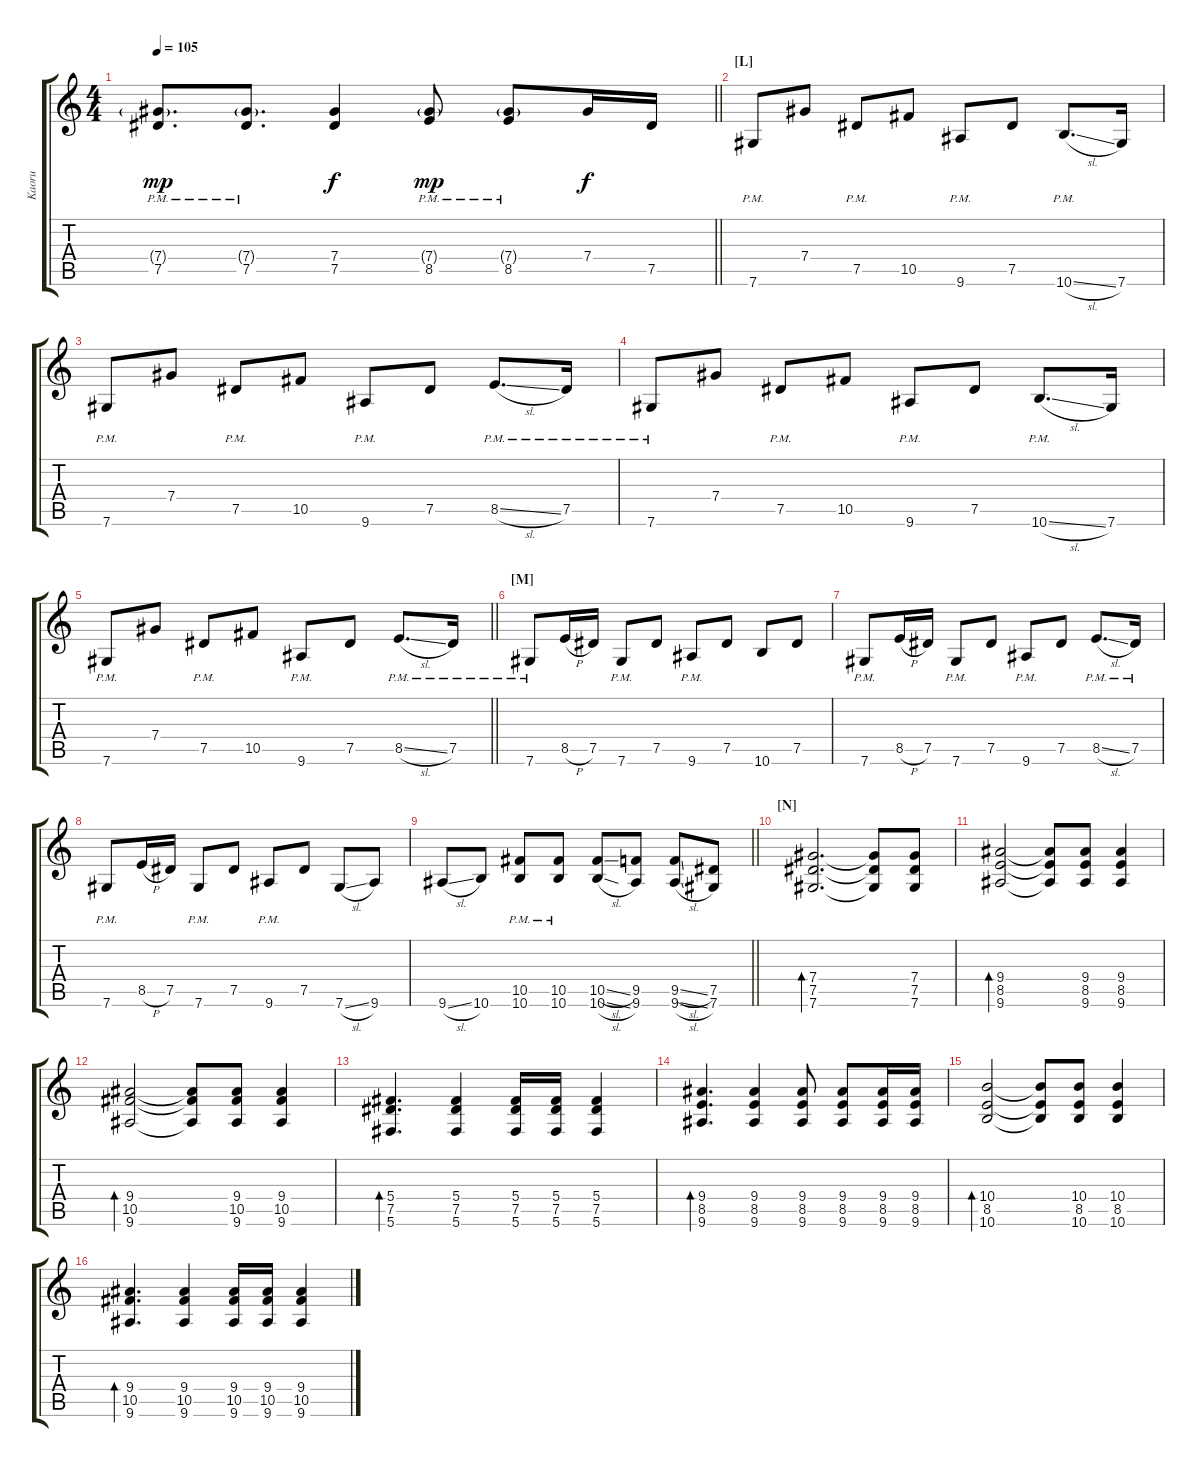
\track ("Kaoru" "Kaoru") {instrument acousticguitarsteel}
\staff {score tabs}
\tuning (Eb4 Bb3 Gb3 Db3 Ab2 Db2) {hide}
\ts (4 4)
\tempo 105
\clef g2
\barLineRight lightlight
\ks c
(7.4{g pm} 7.5{pm}).8{d dy mp} (7.4{g pm} 7.5{pm}).8{d} (7.4 7.5).4{dy f} (7.4{g pm} 8.5{pm}).8{dy mp} (7.4{g pm} 8.5{pm}).8 7.4.16{dy f} 7.5.16 |
\section ("" "[L]")
7.6{pm}.8 7.4.8 7.5{pm}.8 10.5.8 9.6{pm}.8 7.5.8 10.6{sl pm}.8{d} 7.6.16 |
7.6{pm}.8 7.4.8 7.5{pm}.8 10.5.8 9.6{pm}.8 7.5.8 8.5{sl pm}.8{d} 7.5{pm}.16 |
7.6{pm}.8 7.4.8 7.5{pm}.8 10.5.8 9.6{pm}.8 7.5.8 10.6{sl pm}.8{d} 7.6.16 |
\barLineRight lightlight
7.6{pm}.8 7.4.8 7.5{pm}.8 10.5.8 9.6{pm}.8 7.5.8 8.5{sl pm}.8{d} 7.5{pm}.16 |
\section ("" "[M]")
7.6{pm}.8 8.5{h}.16 7.5.16 7.6{pm}.8 7.5.8 9.6{pm}.8 7.5.8 10.6.8 7.5.8 |
7.6{pm}.8 8.5{h}.16 7.5.16 7.6{pm}.8 7.5.8 9.6{pm}.8 7.5.8 8.5{sl pm}.8{d} 7.5{pm}.16 |
7.6{pm}.8 8.5{h}.16 7.5.16 7.6{pm}.8 7.5.8 9.6{pm}.8 7.5.8 7.6{sl}.8 9.6.8 |
\barLineRight lightlight
9.6{sl}.8 10.6.8 (10.5{pm} 10.6{pm}).8 (10.5{pm} 10.6{pm}).8 (10.5{sl} 10.6{sl}).8 (9.5 9.6).8 (9.5{sl} 9.6{sl}).8 (7.5 7.6).8 |
\section ("" "[N]")
(7.4 7.5 7.6).2{d bd 120} (7.4{t} 7.5{t} 7.6{t}).8 (7.4 7.5 7.6).8 |
(9.4 8.5 9.6).2{bd 120} (9.4{t} 8.5{t} 9.6{t}).8 (9.4 8.5 9.6).8 (9.4 8.5 9.6).4 |
(9.4 10.5 9.6).2{bd 120} (9.4{t} 10.5{t} 9.6{t}).8 (9.4 10.5 9.6).8 (9.4 10.5 9.6).4 |
(5.4 7.5 5.6).4{d bd 120} (5.4 7.5 5.6).4 (5.4 7.5 5.6).16 (5.4 7.5 5.6).16 (5.4 7.5 5.6).4 |
(9.4 8.5 9.6).4{d bd 60} (9.4 8.5 9.6).4 (9.4 8.5 9.6).8 (9.4 8.5 9.6).8 (9.4 8.5 9.6).16 (9.4 8.5 9.6).16 |
(10.4 8.5 10.6).2{bd 120} (10.4{t} 8.5{t} 10.6{t}).8 (10.4 8.5 10.6).8 (10.4 8.5 10.6).4 |
(9.4 10.5 9.6).4{d bd 60} (9.4 10.5 9.6).4 (9.4 10.5 9.6).16 (9.4 10.5 9.6).16 (9.4 10.5 9.6).4
